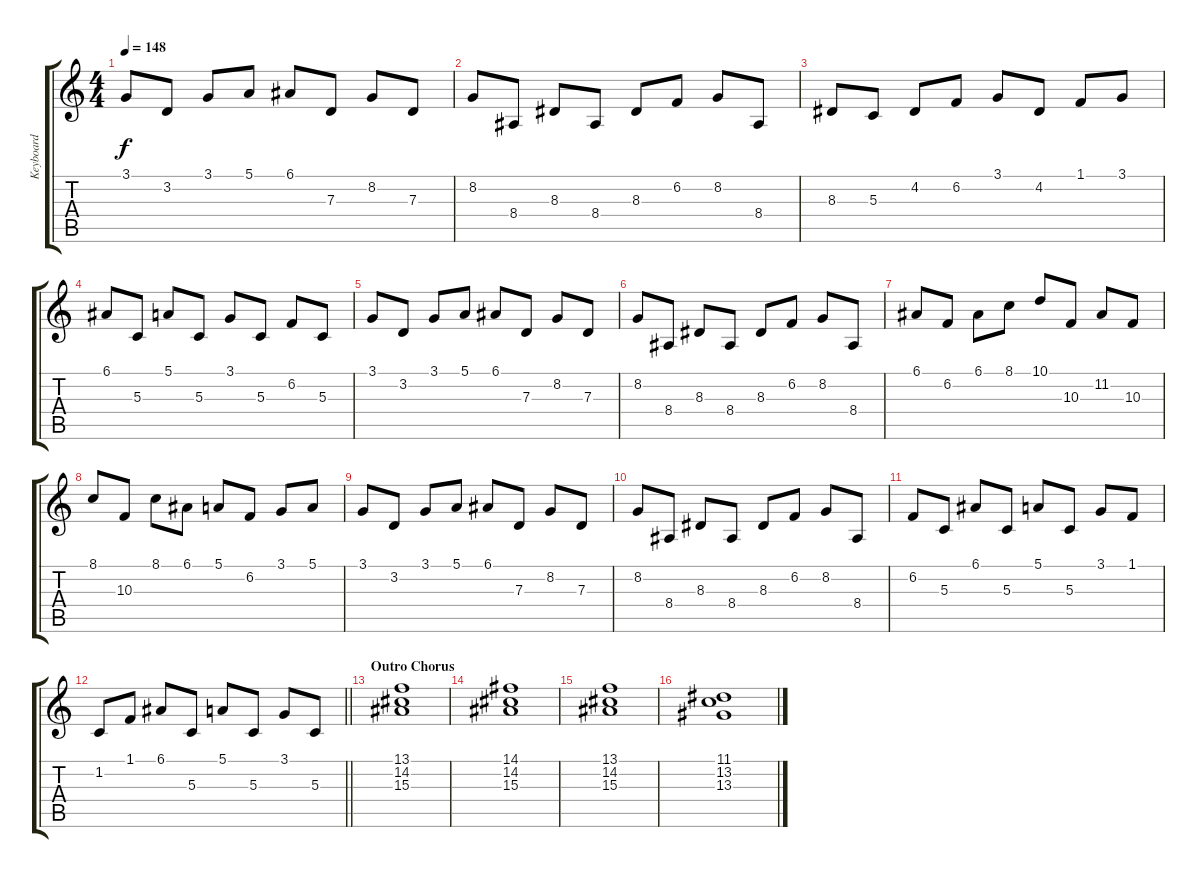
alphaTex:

\track ("Keyboard" "Keyboard") {instrument stringensemble1}
\staff {score tabs}
\tuning (E4 B3 G3 D3 A2 E2) {hide}
\ts (4 4)
\tempo 148
\clef g2
\ks c
3.1.8{dy f} 3.2.8 3.1.8 5.1.8 6.1.8 7.3.8 8.2.8 7.3.8 |
8.2.8 8.4.8 8.3.8 8.4.8 8.3.8 6.2.8 8.2.8 8.4.8 |
8.3.8 5.3.8 4.2.8 6.2.8 3.1.8 4.2.8 1.1.8 3.1.8 |
6.1.8 5.3.8 5.1.8 5.3.8 3.1.8 5.3.8 6.2.8 5.3.8 |
3.1.8 3.2.8 3.1.8 5.1.8 6.1.8 7.3.8 8.2.8 7.3.8 |
8.2.8 8.4.8 8.3.8 8.4.8 8.3.8 6.2.8 8.2.8 8.4.8 |
6.1.8 6.2.8 6.1.8 8.1.8 10.1.8 10.3.8 11.2.8 10.3.8 |
8.1.8 10.3.8 8.1.8 6.1.8 5.1.8 6.2.8 3.1.8 5.1.8 |
3.1.8 3.2.8 3.1.8 5.1.8 6.1.8 7.3.8 8.2.8 7.3.8 |
8.2.8 8.4.8 8.3.8 8.4.8 8.3.8 6.2.8 8.2.8 8.4.8 |
6.2.8 5.3.8 6.1.8 5.3.8 5.1.8 5.3.8 3.1.8 1.1.8 |
\barLineRight lightlight
1.2.8 1.1.8 6.1.8 5.3.8 5.1.8 5.3.8 3.1.8 5.3.8 |
\section ("" "Outro Chorus")
(13.1 14.2 15.3).1{instrument choiraahs} |
(14.1 14.2 15.3).1 |
(13.1 14.2 15.3).1 |
(11.1 13.2 13.3).1
